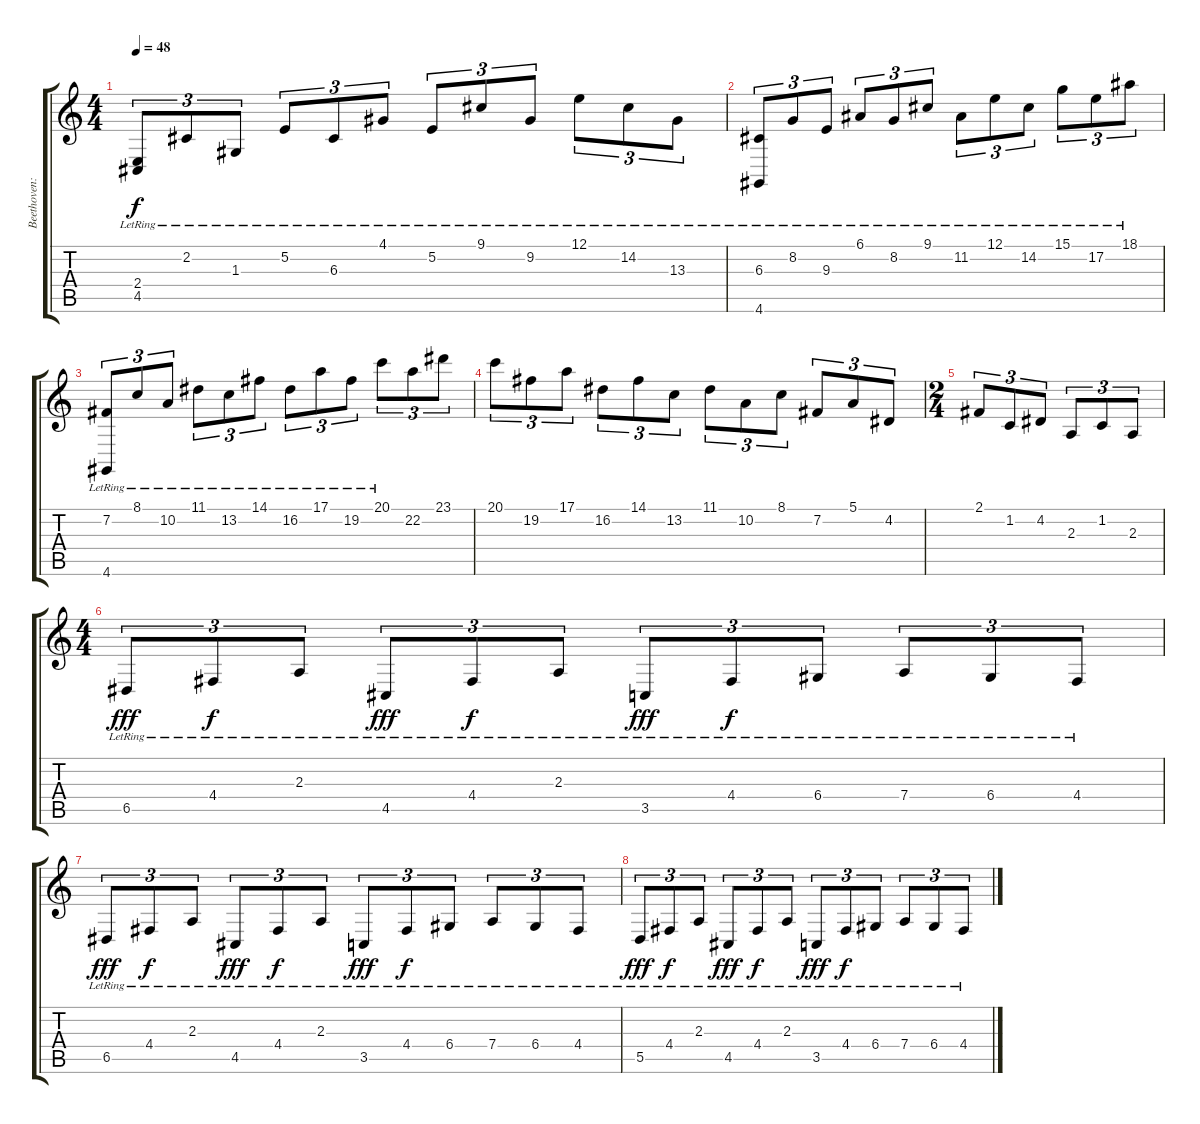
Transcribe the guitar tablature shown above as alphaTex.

\track ("Beethoven: L and R hands" "Beethoven:") {instrument acousticgrandpiano}
\staff {score tabs}
\tuning (E4 B3 G3 D3 A2 E2) {hide}
\ts (4 4)
\tempo 48
\clef g2
\ks c
(2.4{lr} 4.5{lr}).8{tu (3 2) dy f} 2.2{lr}.8{tu (3 2)} 1.3{lr}.8{tu (3 2)} 5.2{lr}.8{tu (3 2)} 6.3{lr}.8{tu (3 2)} 4.1{lr}.8{tu (3 2)} 5.2{lr}.8{tu (3 2)} 9.1{lr}.8{tu (3 2)} 9.2{lr}.8{tu (3 2)} 12.1{lr}.8{tu (3 2)} 14.2{lr}.8{tu (3 2)} 13.3{lr}.8{tu (3 2)} |
(6.3{lr} 4.6{lr}).8{tu (3 2)} 8.2{lr}.8{tu (3 2)} 9.3{lr}.8{tu (3 2)} 6.1{lr}.8{tu (3 2)} 8.2{lr}.8{tu (3 2)} 9.1{lr}.8{tu (3 2)} 11.2{lr}.8{tu (3 2)} 12.1{lr}.8{tu (3 2)} 14.2{lr}.8{tu (3 2)} 15.1{lr}.8{tu (3 2)} 17.2{lr}.8{tu (3 2)} 18.1{lr}.8{tu (3 2)} |
(7.2{lr} 4.6{lr}).8{tu (3 2)} 8.1{lr}.8{tu (3 2)} 10.2{lr}.8{tu (3 2)} 11.1{lr}.8{tu (3 2)} 13.2{lr}.8{tu (3 2)} 14.1{lr}.8{tu (3 2)} 16.2{lr}.8{tu (3 2)} 17.1{lr}.8{tu (3 2)} 19.2{lr}.8{tu (3 2)} 20.1{lr}.8{tu (3 2)} 22.2.8{tu (3 2)} 23.1.8{tu (3 2)} |
20.1.8{tu (3 2)} 19.2.8{tu (3 2)} 17.1.8{tu (3 2)} 16.2.8{tu (3 2)} 14.1.8{tu (3 2)} 13.2.8{tu (3 2)} 11.1.8{tu (3 2)} 10.2.8{tu (3 2)} 8.1.8{tu (3 2)} 7.2.8{tu (3 2)} 5.1.8{tu (3 2)} 4.2.8{tu (3 2)} |
\ts (2 4)
2.1.8{tu (3 2)} 1.2.8{tu (3 2)} 4.2.8{tu (3 2)} 2.3.8{tu (3 2)} 1.2.8{tu (3 2)} 2.3.8{tu (3 2)} |
\ts (4 4)
6.5{lr}.8{tu (3 2) dy fff} 4.4{lr}.8{tu (3 2) dy f} 2.3{lr}.8{tu (3 2)} 4.5{lr}.8{tu (3 2) dy fff} 4.4{lr}.8{tu (3 2) dy f} 2.3{lr}.8{tu (3 2)} 3.5{lr}.8{tu (3 2) dy fff} 4.4{lr}.8{tu (3 2) dy f} 6.4{lr}.8{tu (3 2)} 7.4{lr}.8{tu (3 2)} 6.4{lr}.8{tu (3 2)} 4.4{lr}.8{tu (3 2)} |
6.5{lr}.8{tu (3 2) dy fff} 4.4{lr}.8{tu (3 2) dy f} 2.3{lr}.8{tu (3 2)} 4.5{lr}.8{tu (3 2) dy fff} 4.4{lr}.8{tu (3 2) dy f} 2.3{lr}.8{tu (3 2)} 3.5{lr}.8{tu (3 2) dy fff} 4.4{lr}.8{tu (3 2) dy f} 6.4{lr}.8{tu (3 2)} 7.4{lr}.8{tu (3 2)} 6.4{lr}.8{tu (3 2)} 4.4{lr}.8{tu (3 2)} |
5.5{lr}.8{tu (3 2) dy fff} 4.4{lr}.8{tu (3 2) dy f} 2.3{lr}.8{tu (3 2)} 4.5{lr}.8{tu (3 2) dy fff} 4.4{lr}.8{tu (3 2) dy f} 2.3{lr}.8{tu (3 2)} 3.5{lr}.8{tu (3 2) dy fff} 4.4{lr}.8{tu (3 2) dy f} 6.4{lr}.8{tu (3 2)} 7.4{lr}.8{tu (3 2)} 6.4{lr}.8{tu (3 2)} 4.4{lr}.8{tu (3 2)}
